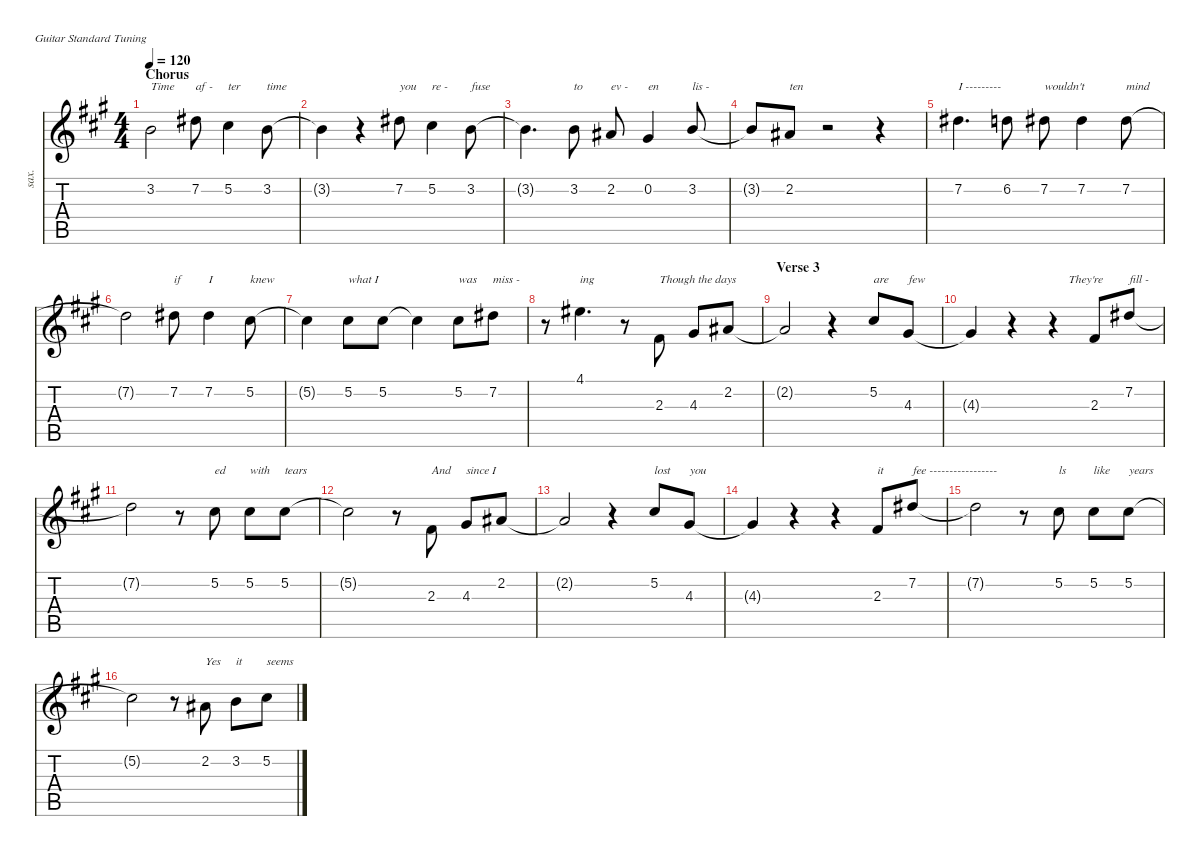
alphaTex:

\defaultSystemsLayout 4
\hideDynamics
\bracketExtendMode nobrackets
\otherSystemsTrackNameOrientation horizontal
\track ("Vocal - Paul" "sax.") {instrument altosax}
\staff {score tabs}
\tuning (E4 B3 G3 D3 A2 E2)
\displaytranspose 9
\ts (4 4)
\section ("" "Chorus")
\tempo 120
\clef g2
\ks a
3.2{acc forcenatural}.2{txt "Time" dy fff beam Down} 7.2{acc #}.8{txt "af -" beam Down} 5.2{acc #}.4{txt "ter" beam Down} 3.2{acc forcenatural}.8{txt "time" beam Down} |
3.2{t acc forcenatural}.4{dy f beam Down} r.4{beam Down} 7.2{acc #}.8{txt "you" dy fff beam Down} 5.2{acc #}.4{txt "re -" beam Down} 3.2{acc forcenatural}.8{txt "fuse" beam Down} |
3.2{t acc forcenatural}.4{d dy f beam Down} 3.2{acc forcenatural}.8{txt "to" dy fff beam Down} 2.2{acc #}.8{txt "ev -" beam Up} 0.2{acc #}.4{txt "en" beam Up} 3.2{acc forcenatural}.8{txt "lis -" beam Up} |
3.2{t acc forcenatural}.8{dy f beam Up} 2.2{acc #}.8{txt "ten" dy fff beam Up} r.2{beam Up} r.4{beam Up} |
7.2{acc #}.4{d txt "I ---------" beam Down} 6.2{acc forcenatural}.8{beam Down} 7.2{acc #}.8{txt "wouldn't" beam Down} 7.2{acc #}.4{beam Down} 7.2{acc #}.8{txt "mind" beam Down} |
7.2{t acc #}.2{dy f beam Down} 7.2{acc #}.8{txt "if" dy fff beam Down} 7.2{acc #}.4{txt "I" beam Down} 5.2{acc #}.8{txt "knew" beam Down} |
5.2{t acc #}.4{dy f beam Down} 5.2{acc #}.8{txt "what I" dy fff beam Down} 5.2{acc #}.8{beam Down} 5.2{t acc #}.4{dy f beam Down} 5.2{acc #}.8{txt "was" dy fff beam Down} 7.2{acc #}.8{txt "miss -" beam Down} |
r.8{beam Down} 4.1{acc #}.4{d txt "ing" beam Down} r.8{beam Down} 2.3{acc #}.8{txt "Though the days" beam Up} 4.3{acc #}.8{beam Up} 2.2{acc #}.8{beam Up} |
\section ("" "Verse 3")
2.2{t acc #}.2{dy f beam Up} r.4{beam Up} 5.2{acc #}.8{txt "are" dy fff beam Up} 4.3{acc #}.8{txt "few" beam Up} |
4.3{t acc #}.4{dy f beam Up} r.4{beam Up} r.4{txt "     They're" beam Up} 2.3{acc #}.8{txt " " dy fff beam Up} 7.2{acc #}.8{txt "fill -" beam Up} |
7.2{t acc #}.2{dy f beam Down} r.8{beam Down} 5.2{acc #}.8{txt "ed" dy fff beam Down} 5.2{acc #}.8{txt "with" beam Down} 5.2{acc #}.8{txt "tears" beam Down} |
5.2{t acc #}.2{dy f beam Down} r.8{beam Down} 2.3{acc #}.8{txt "And" dy fff beam Up} 4.3{acc #}.8{txt "since I" beam Up} 2.2{acc #}.8{txt " " beam Up} |
2.2{t acc #}.2{dy f beam Up} r.4{beam Up} 5.2{acc #}.8{txt "lost" dy fff beam Up} 4.3{acc #}.8{txt "you" beam Up} |
4.3{t acc #}.4{dy f beam Up} r.4{beam Up} r.4{beam Up} 2.3{acc #}.8{txt "it" dy fff beam Up} 7.2{acc #}.8{txt "fee -----------------" beam Up} |
7.2{t acc #}.2{dy f beam Down} r.8{beam Down} 5.2{acc #}.8{txt "ls" dy fff beam Down} 5.2{acc #}.8{txt "like" beam Down} 5.2{acc #}.8{txt "years" beam Down} |
5.2{t acc #}.2{dy f beam Down} r.8{beam Down} 2.2{acc #}.8{txt "Yes" dy fff beam Up} 3.2{acc forcenatural}.8{txt "it" beam Down} 5.2{acc #}.8{txt "seems" beam Down}
